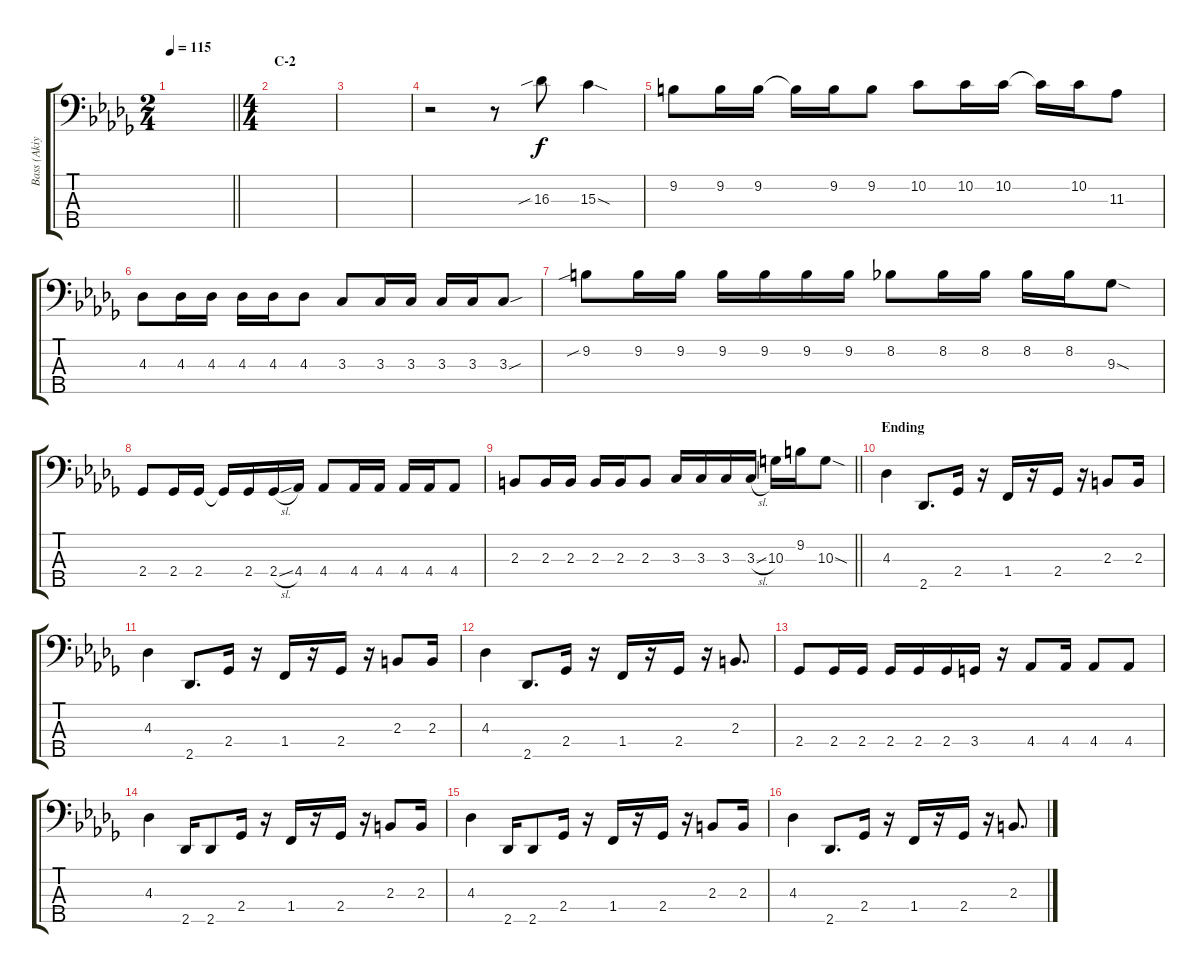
\track ("Bass (Akiyama Mio)" "Bass (Akiy") {instrument electricbassfinger}
\staff {score tabs}
\tuning (G2 D2 A1 E1 B0) {hide}
\ts (2 4)
\tempo 115
\clef f4
\barLineRight lightlight
\ks db
|
\ts (4 4)
\section ("" "C-2")
|
|
r.2 r.8 16.3{sib}.8 15.3{sod}.4 |
9.2.8 9.2.16 9.2.16 9.2{t}.16 9.2.16 9.2.8 10.2.8 10.2.16 10.2.16 10.2{t}.16 10.2.16 11.3.8 |
4.3.8 4.3.16 4.3.16 4.3.16 4.3.16 4.3.8 3.3.8 3.3.16 3.3.16 3.3.16 3.3.16 3.3{sou}.8 |
9.2{sib}.8 9.2.16 9.2.16 9.2.16 9.2.16 9.2.16 9.2.16 8.2.8 8.2.16 8.2.16 8.2.16 8.2.16 9.3{sod}.8 |
2.4.8 2.4.16 2.4.16 2.4{t}.16 2.4.16 2.4{sl}.16 4.4.16 4.4.8 4.4.16 4.4.16 4.4.16 4.4.16 4.4.8 |
\barLineRight lightlight
2.3.8 2.3.16 2.3.16 2.3.16 2.3.16 2.3.8 3.3.16 3.3.16 3.3.16 3.3{sl}.16 10.3.16 9.2.16 10.3{sod}.8 |
\section ("" "Ending")
4.3.4 2.5.8{d} 2.4.16 r.16 1.4.16 r.16 2.4.16 r.16 2.3.8 2.3.16 |
4.3.4 2.5.8{d} 2.4.16 r.16 1.4.16 r.16 2.4.16 r.16 2.3.8 2.3.16 |
4.3.4 2.5.8{d} 2.4.16 r.16 1.4.16 r.16 2.4.16 r.16 2.3.8{d} |
2.4.8 2.4.16 2.4.16 2.4.16 2.4.16 2.4.16 3.4.16 r.16 4.4.8 4.4.16 4.4.8 4.4.8 |
4.3.4 2.5.16 2.5.8 2.4.16 r.16 1.4.16 r.16 2.4.16 r.16 2.3.8 2.3.16 |
4.3.4 2.5.16 2.5.8 2.4.16 r.16 1.4.16 r.16 2.4.16 r.16 2.3.8 2.3.16 |
4.3.4 2.5.8{d} 2.4.16 r.16 1.4.16 r.16 2.4.16 r.16 2.3.8{d}
